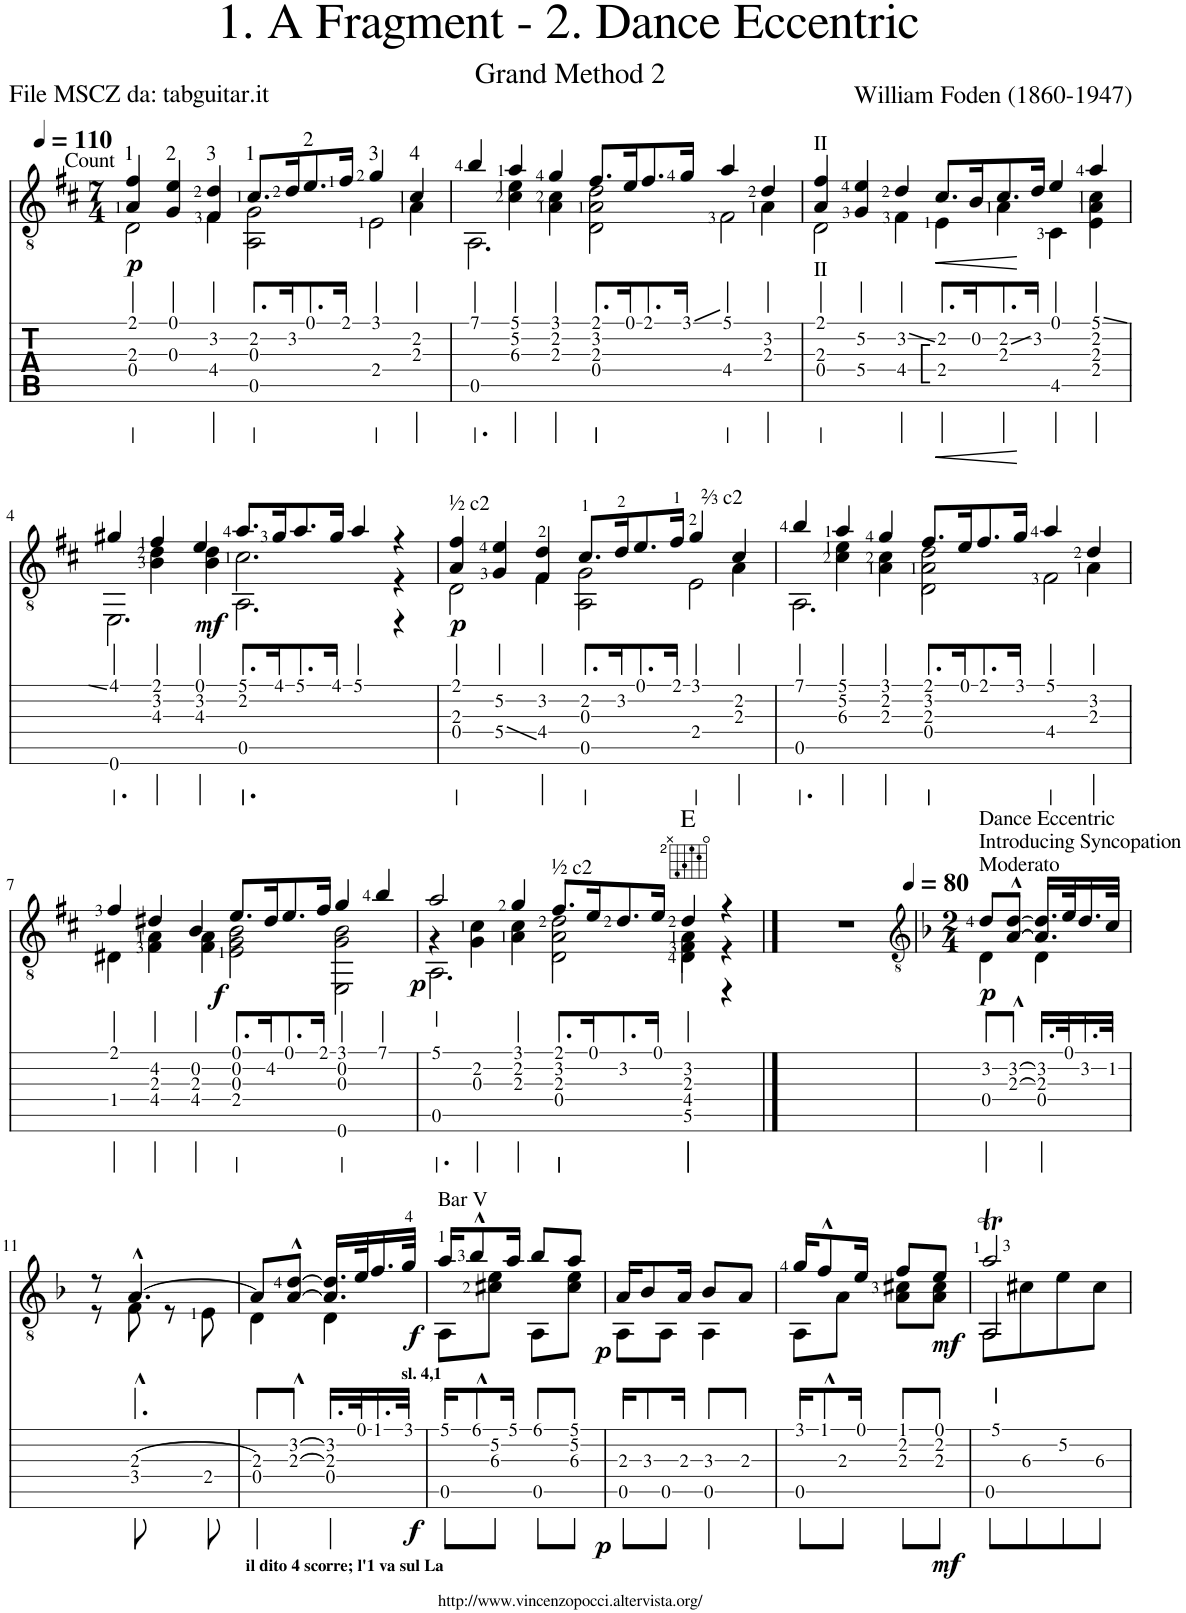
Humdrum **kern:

**kern	**dynam	**kern	**dynam	**harte
*part2	*part2	*part1	*part1	*part1
*staff2	*staff2	*staff1	*staff1	*
*I"Chitarra classica (Intavolatura)	*	*I"Guitar	*	*
*stria6	*	*	*	*
*	*	*clefGv2	*	*
*k[f#c#]	*	*k[f#c#]	*	*
*M7/4	*	*M7/4	*	*
*MM110	*	*MM110	*	*
=1	=1	=1	=1	=1
*^	*	*^	*	*
*	*^	*	*	*^	*	*
!	!	!	!	!LO:TX:a:t=1	!	!	!	!
!	!	!	!	!LO:TX:a:t=Count	!	!	!	!
!	!	!	!	!	!	!	!LO:DY:b	!
4A/ 4f#/	2D\	1.ryy	.	4A/ 4f#/	2D\	1.ryy	p	.
!	!	!	!	!LO:TX:a:t=2	!	!	!	!
4G/ 4e/	.	.	.	4G/ 4e/	.	.	.	.
!	!	!	!	!LO:TX:a:t=3	!	!	!	!
4F#/ 4d/	4F#\	.	.	4F#/ 4d/	4F#\	.	.	.
!	!	!	!	!LO:TX:a:t=1	!	!	!	!
8.c#/L	2AA\ 2G\	.	.	8.c#/L	2AA\ 2G\	.	.	.
16d/K	.	.	.	16d/K	.	.	.	.
!	!	!	!	!LO:TX:a:t=2	!	!	!	!
8.e/	.	.	.	8.e/	.	.	.	.
16f#/Jk	.	.	.	16f#/Jk	.	.	.	.
!	!	!	!	!LO:TX:a:t=3	!	!	!	!
4g/	2E\	.	.	4g/	2E\	.	.	.
!	!	!	!	!LO:TX:a:t=4	!	!	!	!
4c#/	.	4A\	.	4c#/	.	4A\	.	.
=2	=2	=2	=2	=2	=2	=2	=2	=2
4b/	4ryy	2.AA\	.	4b/	4ryy	2.AA\	.	.
4a/	4c#\ 4e\	.	.	4a/	4c#\ 4e\	.	.	.
4g/	4A\ 4c#\	.	.	4g/	4A\ 4c#\	.	.	.
8.f#/L	2A\ 2d\	2D\	.	8.f#/L	2A\ 2d\	2D\	.	.
16e/K	.	.	.	16e/K	.	.	.	.
8.f#/	.	.	.	8.f#/	.	.	.	.
16g/Jk	.	.	.	16g/Jk	.	.	.	.
4a/	2F#\	4ryy	.	4a/	2F#\	4ryy	.	.
4d/	.	4A\	.	4d/	.	4A\	.	.
=3	=3	=3	=3	=3	=3	=3	=3	=3
!	!	!	!	!LO:TX:a:t=II	!	!	!	!
!LO:TX:a:t=II	!	!	!	!	!	!	!	!
*	*v	*v	*	*	*	*	*	*
*	*	*	*	*v	*v	*	*
4A/ 4f#/	2D\	.	4A/ 4f#/	2D\	.	.
4G/ 4e/	.	.	4G/ 4e/	.	.	.
4d/	4F#\	.	4d/	4F#\	.	.
!	!	!LO:HP:b	!	!	!LO:HP:b	!
8.c#/L	4E\	<	8.c#/L	4E\	<	.
16B/K	.	.	16B/K	.	.	.
8.c#/	4A\	.	8.c#/	4A\	.	.
16d/Jk	.	.	16d/Jk	.	.	.
4e/	4C#\	.	4e/	4C#\	.	.
4a/	4E\ 4A\ 4c#\	.	4a/	4E\ 4A\ 4c#\	.	.
*v	*v	*	*	*	*	*
*	*	*v	*v	*	*
.	[	.	[	.
!!LO:LB:g=z
=4	=4	=4	=4	=4
*^	*	*^	*	*
*	*^	*	*	*^	*	*
4g#X/	4ryy	2.EE\	.	4g#X/	4ryy	2.EE\	.	.
4f#/	4B\ 4d\	.	.	4f#/	4B\ 4d\	.	.	.
4e/	4B\ 4d\	.	.	4e/	4B\ 4d\	.	.	.
!	!	!	!	!	!	!	!LO:DY:b	!
8.a/L	2.c#\	2.AA\	.	8.a/L	2.c#\	2.AA\	mf	.
16g#/K	.	.	.	16g#/K	.	.	.	.
8.a/	.	.	.	8.a/	.	.	.	.
16g#/Jk	.	.	.	16g#/Jk	.	.	.	.
4a/	.	.	.	4a/	.	.	.	.
4r	4r	4r	.	4r	4r	4r	.	.
=5	=5	=5	=5	=5	=5	=5	=5	=5
!	!	!	!	!LO:TX:a:t=½ c2	!	!	!	!
!	!	!	!	!	!	!	!LO:DY:b	!
4A/ 4f#/	2D\	1.ryy	.	4A/ 4f#/	2D\	1.ryy	p	.
4G/ 4e/	.	.	.	4G/ 4e/	.	.	.	.
4F#/ 4d/	4F#\	.	.	4F#/ 4d/	4F#\	.	.	.
8.c#/L	2AA\ 2G\	.	.	8.c#/L	2AA\ 2G\	.	.	.
16d/K	.	.	.	16d/K	.	.	.	.
8.e/	.	.	.	8.e/	.	.	.	.
!	!	!	!	!LO:TX:a:t=⅔ c2	!	!	!	!
16f#/Jk	.	.	.	16f#/Jk	.	.	.	.
4g/	2E\	.	.	4g/	2E\	.	.	.
4c#/	.	4A\	.	4c#/	.	4A\	.	.
=6	=6	=6	=6	=6	=6	=6	=6	=6
4b/	4ryy	2.AA\	.	4b/	4ryy	2.AA\	.	.
4a/	4c#\ 4e\	.	.	4a/	4c#\ 4e\	.	.	.
4g/	4A\ 4c#\	.	.	4g/	4A\ 4c#\	.	.	.
8.f#/L	2A\ 2d\	2D\	.	8.f#/L	2A\ 2d\	2D\	.	.
16e/K	.	.	.	16e/K	.	.	.	.
8.f#/	.	.	.	8.f#/	.	.	.	.
16g/Jk	.	.	.	16g/Jk	.	.	.	.
4a/	2F#\	4ryy	.	4a/	2F#\	4ryy	.	.
4d/	.	4A\	.	4d/	.	4A\	.	.
*	*v	*v	*	*	*	*	*	*
*	*	*	*	*v	*v	*	*
!!LO:LB:g=z
=7	=7	=7	=7	=7	=7	=7
4f#/	4D#X\	.	4f#/	4D#X\	.	.
4d#X/	4F#\ 4A\	.	4d#X/	4F#\ 4A\	.	.
4B/	4F#\ 4A\	.	4B/	4F#\ 4A\	.	.
!	!	!	!	!	!LO:DY:b	!
8.e/L	2E\ 2G\ 2B\	.	8.e/L	2E\ 2G\ 2B\	f	.
16d#/K	.	.	16d#/K	.	.	.
8.e/	.	.	8.e/	.	.	.
16f#/Jk	.	.	16f#/Jk	.	.	.
4g/	2EE\ 2G\ 2B\	.	4g/	2EE\ 2G\ 2B\	.	.
!	!	!	!	!	!LO:DY:b	!
4b/	.	.	4b/	.	p	.
=8	=8	=8	=8	=8	=8	=8
*	*^	*	*	*^	*	*
2a/	4r	2.AA\	.	2a/	4r	2.AA\	.	.
.	4G\ 4c#\	.	.	.	4G\ 4c#\	.	.	.
4g/	4A\ 4c#\	.	.	4g/	4A\ 4c#\	.	.	.
!	!	!	!	!LO:TX:a:t=½ c2	!	!	!	!
8.f#/L	2A\ 2d\	2D\	.	8.f#/L	2A\ 2d\	2D\	.	.
16e/K	.	.	.	16e/K	.	.	.	.
8.d/	.	.	.	8.d/	.	.	.	.
16e/Jk	.	.	.	16e/Jk	.	.	.	.
4d/	4F#\ 4A\	4D\	.	4d/	4F#\ 4A\	4D\	.	E:maj
4r	4r	4r	.	4r	4r	4r	.	.
*v	*v	*v	*	*	*	*	*	*
*	*	*v	*v	*v	*	*
==9	==9	==9	==9	==9
1..r	.	1..r	.	.
=10	=10	=10	=10	=10
*clefGv2	*	*clefGv2	*	*
*k[b-]	*	*k[b-]	*	*
*M2/4	*	*M2/4	*	*
*	*	*MM80	*	*
*^	*	*^	*	*
!	!	!	!LO:TX:a:t=Dance Eccentric	!	!	!
!	!	!	!LO:TX:a:t=Introducing Syncopation	!	!	!
!	!	!	!LO:TX:a:t=Moderato	!	!	!
!	!	!	!	!	!LO:DY:b	!
8d/L	4D\	.	8d/L	4D\	p	.
[8A/^^ [8d/^^J	.	.	[8A/^^ [8d/^^J	.	.	.
16.A/] 16.d/]LL	4D\	.	16.A/] 16.d/]LL	4D\	.	.
32e/K	.	.	32e/K	.	.	.
16.d/	.	.	16.d/	.	.	.
32c/JJk	.	.	32c/JJk	.	.	.
!!LO:LB:g=z	!!
=11	=11	=11	=11	=11	=11	=11
8r	8r	.	8r	8r	.	.
[4.A^^/	8F\	.	[4.A^^/	8F\	.	.
.	8r	.	.	8r	.	.
.	8E\	.	.	8E\	.	.
=12	=12	=12	=12	=12	=12	=12
!LO:TX:b:B:t=il dito 4 scorre; l'1 va sul La	!	!	!	!	!	!
8A/L]	4D\	.	8A/L]	4D\	.	.
[8A/^^ [8d/^^J	.	.	[8A/^^ [8d/^^J	.	.	.
16.A/] 16.d/]LL	4D\	.	16.A/] 16.d/]LL	4D\	.	.
32e/K	.	.	32e/K	.	.	.
16.f/	.	.	16.f/	.	.	.
!LO:TX:a:B:t=sl. 4,1	!	!	!	!	!	!
!	!	!LO:DY:b	!	!	!LO:DY:b	!
32g/JJk	.	f	32g/JJk	.	f	.
=13	=13	=13	=13	=13	=13	=13
!	!	!	!LO:TX:a:t=Bar V	!	!	!
16a/KL	8AA\L	.	16a/KL	8AA\L	.	.
8b-^^/	.	.	8b-^^/	.	.	.
.	8c#X\ 8e\J	.	.	8c#X\ 8e\J	.	.
16a/Jk	.	.	16a/Jk	.	.	.
8b-/L	8AA\L	.	8b-/L	8AA\L	.	.
!	!	!LO:DY:b	!	!	!LO:DY:b	!
8a/J	8c#\ 8e\J	p	8a/J	8c#\ 8e\J	p	.
=14	=14	=14	=14	=14	=14	=14
16A/KL	8AA\L	.	16A/KL	8AA\L	.	.
8B-/	.	.	8B-/	.	.	.
.	8AA\J	.	.	8AA\J	.	.
16A/Jk	.	.	16A/Jk	.	.	.
8B-/L	4AA\	.	8B-/L	4AA\	.	.
8A/J	.	.	8A/J	.	.	.
=15	=15	=15	=15	=15	=15	=15
16g/KL	8AA\L	.	16g/KL	8AA\L	.	.
8f^^/	.	.	8f^^/	.	.	.
.	8A\J	.	.	8A\J	.	.
16e/Jk	.	.	16e/Jk	.	.	.
8f/L	8A\ 8c#X\L	.	8f/L	8A\ 8c#X\L	.	.
8e/J	8A\ 8c#\J	.	8e/J	8A\ 8c#\J	.	.
=16	=16	=16	=16	=16	=16	=16
!	!LO:N:head=open	!LO:DY:b	!	!LO:N:head=open	!LO:DY:b	!
*	*^	*	*	*^	*	*
2a/	8AA\L	2AA/	mf	2at/	8AA\L	2AA/	mf	.
.	8c#X\	.	.	.	8c#X\	.	.	.
.	8e\	.	.	.	8e\	.	.	.
.	8c#\J	.	.	.	8c#\J	.	.	.
*v	*v	*v	*	*	*	*	*	*
*	*	*v	*v	*v	*	*
=	=	=	=	=
*-	*-	*-	*-	*-
